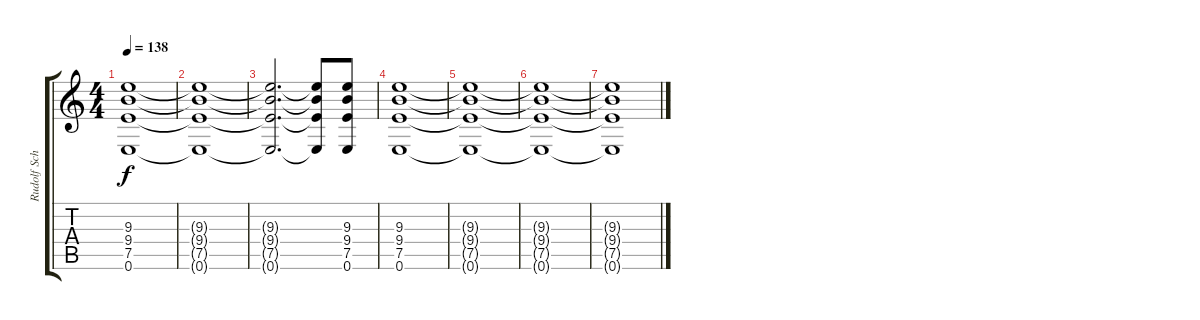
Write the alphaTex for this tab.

\track ("Rudolf Schenker Guitar" "Rudolf Sch") {instrument distortionguitar}
\staff {score tabs}
\tuning (E4 B3 G3 D3 A2 E2) {hide}
\ts (4 4)
\tempo 138
\clef g2
\ks c
(9.3{t} 9.4{t} 7.5{t} 0.6{t}).1{dy f} |
(9.3{t} 9.4{t} 7.5{t} 0.6{t}).1 |
(9.3{t} 9.4{t} 7.5{t} 0.6{t}).2{d} (9.3{t} 9.4{t} 7.5{t} 0.6{t}).8 (9.3 9.4 7.5 0.6).8 |
(9.3 9.4 7.5 0.6).1 |
(9.3{t} 9.4{t} 7.5{t} 0.6{t}).1{volume 0} |
(9.3{t} 9.4{t} 7.5{t} 0.6{t}).1 |
(9.3{t} 9.4{t} 7.5{t} 0.6{t}).1
